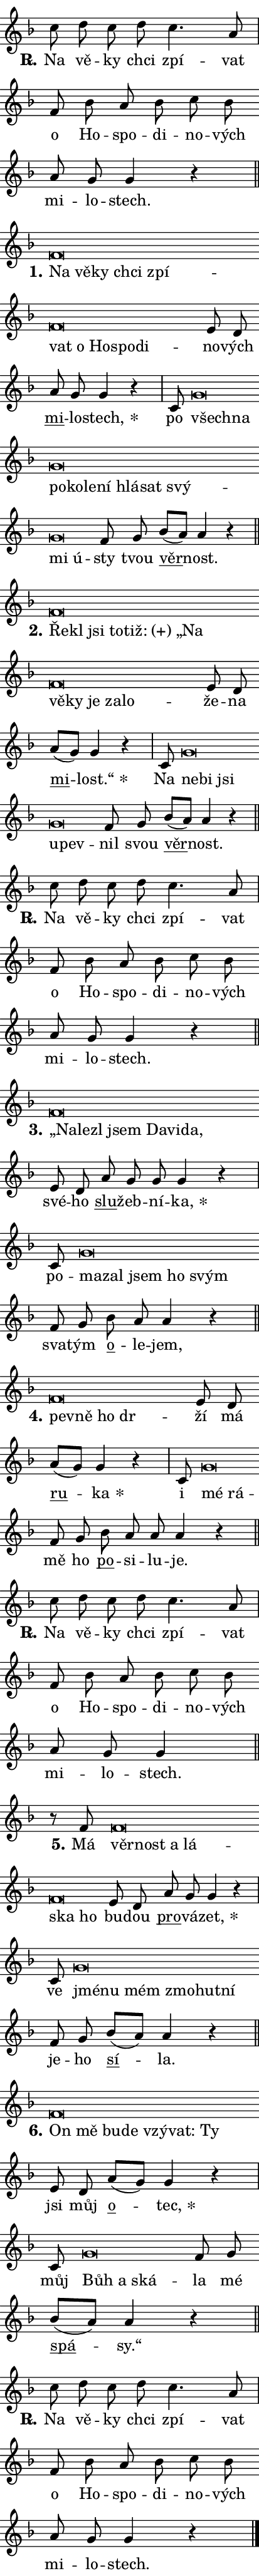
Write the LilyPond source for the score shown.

\version "2.22.1"
\header { tagline = "" }
\paper {
  indent = 0\cm
  top-margin = 0\cm
  right-margin = 0\cm
  bottom-margin = 0\cm
  left-margin = 0\cm
  paper-width = 7\cm
  page-breaking = #ly:one-page-breaking
  system-system-spacing.basic-distance = #11
  score-system-spacing.basic-distance = #11
  ragged-last = ##f
}


%% Author: Thomas Morley
%% https://lists.gnu.org/archive/html/lilypond-user/2020-05/msg00002.html
#(define (line-position grob)
"Returns position of @var[grob} in current system:
   @code{'start}, if at first time-step
   @code{'end}, if at last time-step
   @code{'middle} otherwise
"
  (let* ((col (ly:item-get-column grob))
         (ln (ly:grob-object col 'left-neighbor))
         (rn (ly:grob-object col 'right-neighbor))
         (col-to-check-left (if (ly:grob? ln) ln col))
         (col-to-check-right (if (ly:grob? rn) rn col))
         (break-dir-left
           (and
             (ly:grob-property col-to-check-left 'non-musical #f)
             (ly:item-break-dir col-to-check-left)))
         (break-dir-right
           (and
             (ly:grob-property col-to-check-right 'non-musical #f)
             (ly:item-break-dir col-to-check-right))))
        (cond ((eqv? 1 break-dir-left) 'start)
              ((eqv? -1 break-dir-right) 'end)
              (else 'middle))))

#(define (tranparent-at-line-position vctor)
  (lambda (grob)
  "Relying on @code{line-position} select the relevant enry from @var{vctor}.
Used to determine transparency,"
    (case (line-position grob)
      ((end) (not (vector-ref vctor 0)))
      ((middle) (not (vector-ref vctor 1)))
      ((start) (not (vector-ref vctor 2))))))

noteHeadBreakVisibility =
#(define-music-function (break-visibility)(vector?)
"Makes @code{NoteHead}s transparent relying on @var{break-visibility}"
#{
  \override NoteHead.transparent =
    #(tranparent-at-line-position break-visibility)
#})

#(define delete-ledgers-for-transparent-note-heads
  (lambda (grob)
    "Reads whether a @code{NoteHead} is transparent.
If so this @code{NoteHead} is removed from @code{'note-heads} from
@var{grob}, which is supposed to be @code{LedgerLineSpanner}.
As a result ledgers are not printed for this @code{NoteHead}"
    (let* ((nhds-array (ly:grob-object grob 'note-heads))
           (nhds-list
             (if (ly:grob-array? nhds-array)
                 (ly:grob-array->list nhds-array)
                 '()))
           ;; Relies on the transparent-property being done before
           ;; Staff.LedgerLineSpanner.after-line-breaking is executed.
           ;; This is fragile ...
           (to-keep
             (remove
               (lambda (nhd)
                 (ly:grob-property nhd 'transparent #f))
               nhds-list)))
      ;; TODO find a better method to iterate over grob-arrays, similiar
      ;; to filter/remove etc for lists
      ;; For now rebuilt from scratch
      (set! (ly:grob-object grob 'note-heads)  '())
      (for-each
        (lambda (nhd)
          (ly:pointer-group-interface::add-grob grob 'note-heads nhd))
        to-keep))))

hideNotes = {
  \noteHeadBreakVisibility #begin-of-line-visible
}
unHideNotes = {
  \noteHeadBreakVisibility #all-visible
}

% work-around for resetting accidentals
% https://lilypond.org/doc/v2.23/Documentation/notation/displaying-rhythms#unmetered-music
cadenzaMeasure = {
  \cadenzaOff
  \partial 1024 s1024
  \cadenzaOn
}

#(define-markup-command (accent layout props text) (markup?)
  "Underline accented syllable"
  (interpret-markup layout props
    #{\markup \override #'(offset . 4.3) \underline { #text }#}))

responsum = \markup \concat {
  "R" \hspace #-1.05 \path #0.1 #'((moveto 0 0.07) (lineto 0.9 0.8)) \hspace #0.05 "."
}

\layout {
    \context {
        \Staff
        \remove "Time_signature_engraver"
        \override LedgerLineSpanner.after-line-breaking = #delete-ledgers-for-transparent-note-heads
    }
    \context {
        \Voice {
            \override NoteHead.output-attributes = #'((class . "notehead"))
            \override Hairpin.height = #0.55
        }
    }
    \context {
        \Lyrics {
            \override StanzaNumber.output-attributes = #'((class . "stanzanumber"))
            \override LyricSpace.minimum-distance = #0.9
            \override LyricText.font-name = #"TeX Gyre Schola"
            \override LyricText.font-size = 1
            \override StanzaNumber.font-name = #"TeX Gyre Schola Bold"
            \override StanzaNumber.font-size = 1
        }
    }
}

% magnetic-lyrics.ily
%
%   written by
%     Jean Abou Samra <jean@abou-samra.fr>
%     Werner Lemberg <wl@gnu.org>
%
%   adapted by
%     Jiri Hon <jiri.hon@gmail.com>
%
% Version 2022-Apr-15

% https://www.mail-archive.com/lilypond-user@gnu.org/msg149350.html

#(define (Left_hyphen_pointer_engraver context)
   "Collect syllable-hyphen-syllable occurrences in lyrics and store
them in properties.  This engraver only looks to the left.  For
example, if the lyrics input is @code{foo -- bar}, it does the
following.

@itemize @bullet
@item
Set the @code{text} property of the @code{LyricHyphen} grob between
@q{foo} and @q{bar} to @code{foo}.

@item
Set the @code{left-hyphen} property of the @code{LyricText} grob with
text @q{foo} to the @code{LyricHyphen} grob between @q{foo} and
@q{bar}.
@end itemize

Use this auxiliary engraver in combination with the
@code{lyric-@/text::@/apply-@/magnetic-@/offset!} hook."
   (let ((hyphen #f)
         (text #f))
     (make-engraver
      (acknowledgers
       ((lyric-syllable-interface engraver grob source-engraver)
        (set! text grob)))
      (end-acknowledgers
       ((lyric-hyphen-interface engraver grob source-engraver)
        ;(when (not (grob::has-interface grob 'lyric-space-interface))
          (set! hyphen grob)));)
      ((stop-translation-timestep engraver)
       (when (and text hyphen)
         (ly:grob-set-object! text 'left-hyphen hyphen))
       (set! text #f)
       (set! hyphen #f)))))

#(define (lyric-text::apply-magnetic-offset! grob)
   "If the space between two syllables is less than the value in
property @code{LyricText@/.details@/.squash-threshold}, move the right
syllable to the left so that it gets concatenated with the left
syllable.

Use this function as a hook for
@code{LyricText@/.after-@/line-@/breaking} if the
@code{Left_@/hyphen_@/pointer_@/engraver} is active."
   (let ((hyphen (ly:grob-object grob 'left-hyphen #f)))
     (when hyphen
       (let ((left-text (ly:spanner-bound hyphen LEFT)))
         (when (grob::has-interface left-text 'lyric-syllable-interface)
           (let* ((common (ly:grob-common-refpoint grob left-text X))
                  (this-x-ext (ly:grob-extent grob common X))
                  (left-x-ext
                   (begin
                     ;; Trigger magnetism for left-text.
                     (ly:grob-property left-text 'after-line-breaking)
                     (ly:grob-extent left-text common X)))
                  ;; `delta` is the gap width between two syllables.
                  (delta (- (interval-start this-x-ext)
                            (interval-end left-x-ext)))
                  (details (ly:grob-property grob 'details))
                  (threshold (assoc-get 'squash-threshold details 0.2)))
             (when (< delta threshold)
               (let* (;; We have to manipulate the input text so that
                      ;; ligatures crossing syllable boundaries are not
                      ;; disabled.  For languages based on the Latin
                      ;; script this is essentially a beautification.
                      ;; However, for non-Western scripts it can be a
                      ;; necessity.
                      (lt (ly:grob-property left-text 'text))
                      (rt (ly:grob-property grob 'text))
                      (is-space (grob::has-interface hyphen 'lyric-space-interface))
                      (space (if is-space " " ""))
                      (space-markup (grob-interpret-markup grob " "))
                      (space-size (interval-length (ly:stencil-extent space-markup X)))
                      (extra-delta (if is-space space-size 0))
                      ;; Append new syllable.
                      (ltrt-space (if (and (string? lt) (string? rt))
                                (string-append lt space rt)
                                (make-concat-markup (list lt space rt))))
                      ;; Right-align `ltrt` to the right side.
                      (ltrt-space-markup (grob-interpret-markup
                               grob
                               (make-translate-markup
                                (cons (interval-length this-x-ext) 0)
                                (make-right-align-markup ltrt-space)))))
                 (begin
                   ;; Don't print `left-text`.
                   (ly:grob-set-property! left-text 'stencil #f)
                   ;; Set text and stencil (which holds all collected
                   ;; syllables so far) and shift it to the left.
                   (ly:grob-set-property! grob 'text ltrt-space)
                   (ly:grob-set-property! grob 'stencil ltrt-space-markup)
                   (ly:grob-translate-axis! grob (- (- delta extra-delta)) X))))))))))


#(define (lyric-hyphen::displace-bounds-first grob)
   ;; Make very sure this callback isn't triggered too early.
   (let ((left (ly:spanner-bound grob LEFT))
         (right (ly:spanner-bound grob RIGHT)))
     (ly:grob-property left 'after-line-breaking)
     (ly:grob-property right 'after-line-breaking)
     (ly:lyric-hyphen::print grob)))

squashThreshold = #0.4

\layout {
  \context {
    \Lyrics
    \consists #Left_hyphen_pointer_engraver
    \override LyricText.after-line-breaking =
      #lyric-text::apply-magnetic-offset!
    \override LyricHyphen.stencil = #lyric-hyphen::displace-bounds-first
    \override LyricText.details.squash-threshold = \squashThreshold
    \override LyricHyphen.minimum-distance = 0
    \override LyricHyphen.minimum-length = \squashThreshold
  }
}

squash = \override LyricText.details.squash-threshold = 9999
unSquash = \override LyricText.details.squash-threshold = \squashThreshold

left = \override LyricText.self-alignment-X = #LEFT
unLeft = \revert LyricText.self-alignment-X

starOffset = #(lambda (grob) 
                (let ((x_offset (ly:self-alignment-interface::aligned-on-x-parent grob)))
                  (if (= x_offset 0) 0 (+ x_offset 1.2))))

star = #(define-music-function (syllable)(string?)
"Append star separator at the end of a syllable"
#{
  \once \override LyricText.X-offset = #starOffset
  \lyricmode { \markup {
    #syllable
    \override #'((font-name . "TeX Gyre Schola Bold")) \hspace #0.2 \lower #0.65 \larger "*"
  } }
#})

starAccent = #(define-music-function (syllable)(string?)
"Append star separator at the end of a syllable and make accent"
#{
  \once \override LyricText.X-offset = #starOffset
  \lyricmode { \markup {
    \accent #syllable
    \override #'((font-name . "TeX Gyre Schola Bold")) \hspace #0.2 \lower #0.65 \larger "*"
  } }
#})

breath = #(define-music-function (syllable)(string?)
"Append breathing indicator at the end of a syllable"
#{
  \lyricmode { \markup { #syllable "+" } }
#})

optionalBreath = #(define-music-function (syllable)(string?)
"Append optional breathing indicator at the end of a syllable"
#{
  \lyricmode { \markup { #syllable "(+)" } }
#})


\score {
    <<
        \new Voice = "melody" { \cadenzaOn \key f \major \relative { c''8 d c d c4. a8 \cadenzaMeasure \bar "|" f bes a bes \bar "" c bes \bar "" a g g4 r \cadenzaMeasure \bar "||" \break }
\relative { f'\breve*1/16 \hideNotes \breve*1/16 \bar "" \breve*1/16 \bar "" \breve*1/16 \bar "" \breve*1/16 \bar "" \breve*1/16 \bar "" \breve*1/16 \bar "" \breve*1/16 \bar "" \breve*1/16 \breve*1/16 \bar "" \unHideNotes e8 d \bar "" a' g g4 r \cadenzaMeasure \bar "|" c,8 g'\breve*1/16 \hideNotes \breve*1/16 \bar "" \breve*1/16 \bar "" \breve*1/16 \bar "" \breve*1/16 \bar "" \breve*1/16 \bar "" \breve*1/16 \bar "" \breve*1/16 \bar "" \breve*1/16 \bar "" \breve*1/16 \breve*1/16 \bar "" \unHideNotes f8 g \bar "" bes[( a)] a4 r \cadenzaMeasure \bar "||" \break }
\relative { f'\breve*1/16 \hideNotes \breve*1/16 \bar "" \breve*1/16 \bar "" \breve*1/16 \bar "" \breve*1/16 \bar "" \breve*1/16 \bar "" \breve*1/16 \bar "" \breve*1/16 \bar "" \breve*1/16 \bar "" \breve*1/16 \breve*1/16 \bar "" \unHideNotes e8 d \bar "" a'[( g)] g4 r \cadenzaMeasure \bar "|" c,8 g'\breve*1/16 \hideNotes \breve*1/16 \bar "" \breve*1/16 \bar "" \breve*1/16 \breve*1/16 \bar "" \unHideNotes f8 g \bar "" bes[( a)] a4 r \cadenzaMeasure \bar "||" \break }
\relative { c''8 d c d c4. a8 \cadenzaMeasure \bar "|" f bes a bes \bar "" c bes \bar "" a g g4 r \cadenzaMeasure \bar "||" \break }
\relative { f'\breve*1/16 \hideNotes \breve*1/16 \bar "" \breve*1/16 \bar "" \breve*1/16 \bar "" \breve*1/16 \bar "" \breve*1/16 \breve*1/16 \bar "" \unHideNotes e8 d \bar "" a' g g g4 r \cadenzaMeasure \bar "|" c,8 g'\breve*1/16 \hideNotes \breve*1/16 \bar "" \breve*1/16 \bar "" \breve*1/16 \breve*1/16 \bar "" \unHideNotes f8 g \bar "" bes a a4 r \cadenzaMeasure \bar "||" \break }
\relative { f'\breve*1/16 \hideNotes \breve*1/16 \bar "" \breve*1/16 \breve*1/16 \bar "" \unHideNotes e8 d \bar "" a'[( g)] g4 r \cadenzaMeasure \bar "|" c,8 g'\breve*1/16 \hideNotes \breve*1/16 \bar "" \unHideNotes f8 g \bar "" bes a a a4 r \cadenzaMeasure \bar "||" \break }
\relative { c''8 d c d c4. a8 \cadenzaMeasure \bar "|" f bes a bes \bar "" c bes \bar "" a g g4 \cadenzaMeasure \bar "||" \break }
\relative { r8 f'8 f\breve*1/16 \hideNotes \breve*1/16 \bar "" \breve*1/16 \bar "" \breve*1/16 \bar "" \breve*1/16 \breve*1/16 \bar "" \unHideNotes e8 d \bar "" a' g g4 r \cadenzaMeasure \bar "|" c,8 g'\breve*1/16 \hideNotes \breve*1/16 \bar "" \breve*1/16 \bar "" \breve*1/16 \bar "" \breve*1/16 \breve*1/16 \bar "" \unHideNotes f8 g \bar "" bes[( a)] a4 r \cadenzaMeasure \bar "||" \break }
\relative { f'\breve*1/16 \hideNotes \breve*1/16 \bar "" \breve*1/16 \bar "" \breve*1/16 \bar "" \breve*1/16 \bar "" \breve*1/16 \breve*1/16 \bar "" \unHideNotes e8 d \bar "" a'[( g)] g4 r \cadenzaMeasure \bar "|" c,8 g'\breve*1/16 \hideNotes \breve*1/16 \breve*1/16 \bar "" \unHideNotes f8 g \bar "" bes[( a)] a4 r \cadenzaMeasure \bar "||" \break }
\relative { c''8 d c d c4. a8 \cadenzaMeasure \bar "|" f bes a bes \bar "" c bes \bar "" a g g4 r \cadenzaMeasure \bar "||" \break } \bar "|." }
        \new Lyrics \lyricsto "melody" { \lyricmode { \set stanza = \responsum
Na vě -- ky chci zpí -- vat o Ho -- spo -- di -- no -- vých mi -- lo -- stech.
\set stanza = "1."
\left Na \squash vě -- ky chci zpí -- vat o Ho -- spo -- di -- \unLeft \unSquash no -- vých \markup \accent mi -- lo -- \star stech, po \left všech -- \squash na po -- ko -- le -- ní hlá -- sat svý -- mi ú -- \unLeft \unSquash sty tvou \markup \accent věr -- nost.
\set stanza = "2."
\left Ře -- \squash kl jsi to -- \optionalBreath tiž: „Na vě -- ky je za -- lo -- \unLeft \unSquash že -- na \markup \accent mi -- \star lost.“ Na \left ne -- \squash bi jsi u -- pev -- \unLeft \unSquash nil svou \markup \accent věr -- nost.
\set stanza = \responsum
Na vě -- ky chci zpí -- vat o Ho -- spo -- di -- no -- vých mi -- lo -- stech.
\set stanza = "3."
\left „Na -- \squash le -- zl jsem Da -- vi -- da, \unLeft \unSquash své -- ho \markup \accent slu -- žeb -- ní -- \star ka, po -- \left ma -- \squash zal jsem ho svým \unLeft \unSquash sva -- tým \markup \accent o -- le -- jem,
\set stanza = "4."
\left pev -- \squash ně ho dr -- \unLeft \unSquash ží má \markup \accent ru -- \star ka i \left mé \squash rá -- \unLeft \unSquash mě ho \markup \accent po -- si -- lu -- je.
\set stanza = \responsum
Na vě -- ky chci zpí -- vat o Ho -- spo -- di -- no -- vých mi -- lo -- stech.
\set stanza = "5."
Má \left věr -- \squash nost a lá -- ska ho \unLeft \unSquash bu -- dou \markup \accent pro -- vá -- \star zet, ve \left jmé -- \squash nu mém zmo -- hut -- ní \unLeft \unSquash je -- ho \markup \accent sí -- la.
\set stanza = "6."
\left On \squash mě bu -- de vzý -- vat: Ty \unLeft \unSquash jsi můj \markup \accent o -- \star tec, můj \left Bůh \squash a ská -- \unLeft \unSquash la mé \markup \accent spá -- sy.“
\set stanza = \responsum
Na vě -- ky chci zpí -- vat o Ho -- spo -- di -- no -- vých mi -- lo -- stech. } }
    >>
    \layout {}
}
